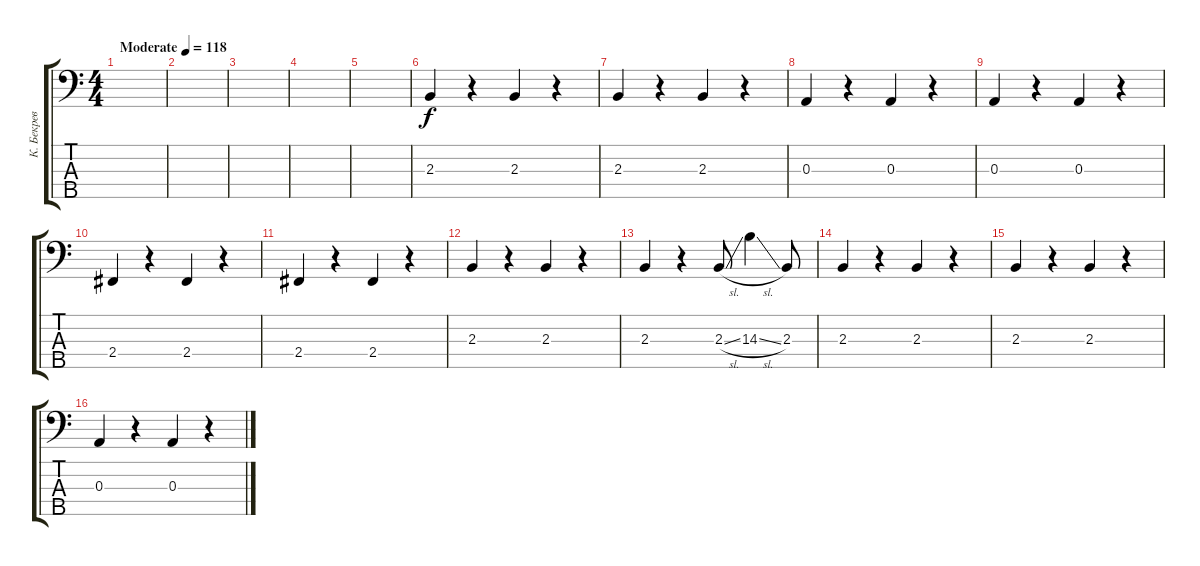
\track ("К. Бекрев" "К. Бекрев") {instrument electricbasspick}
\staff {score tabs}
\tuning (G2 D2 A1 E1 B0) {hide}
\ts (4 4)
\tempo (118 "Moderate")
\clef f4
\ks c
|
|
|
|
|
2.3.4 r.4 2.3.4 r.4 |
2.3.4 r.4 2.3.4 r.4 |
0.3.4 r.4 0.3.4 r.4 |
0.3.4 r.4 0.3.4 r.4 |
2.4.4 r.4 2.4.4 r.4 |
2.4.4 r.4 2.4.4 r.4 |
2.3.4 r.4 2.3.4 r.4 |
2.3.4 r.4 2.3{sl}.8 14.3{sl}.4 2.3.8 |
2.3.4 r.4 2.3.4 r.4 |
2.3.4 r.4 2.3.4 r.4 |
0.3.4 r.4 0.3.4 r.4
